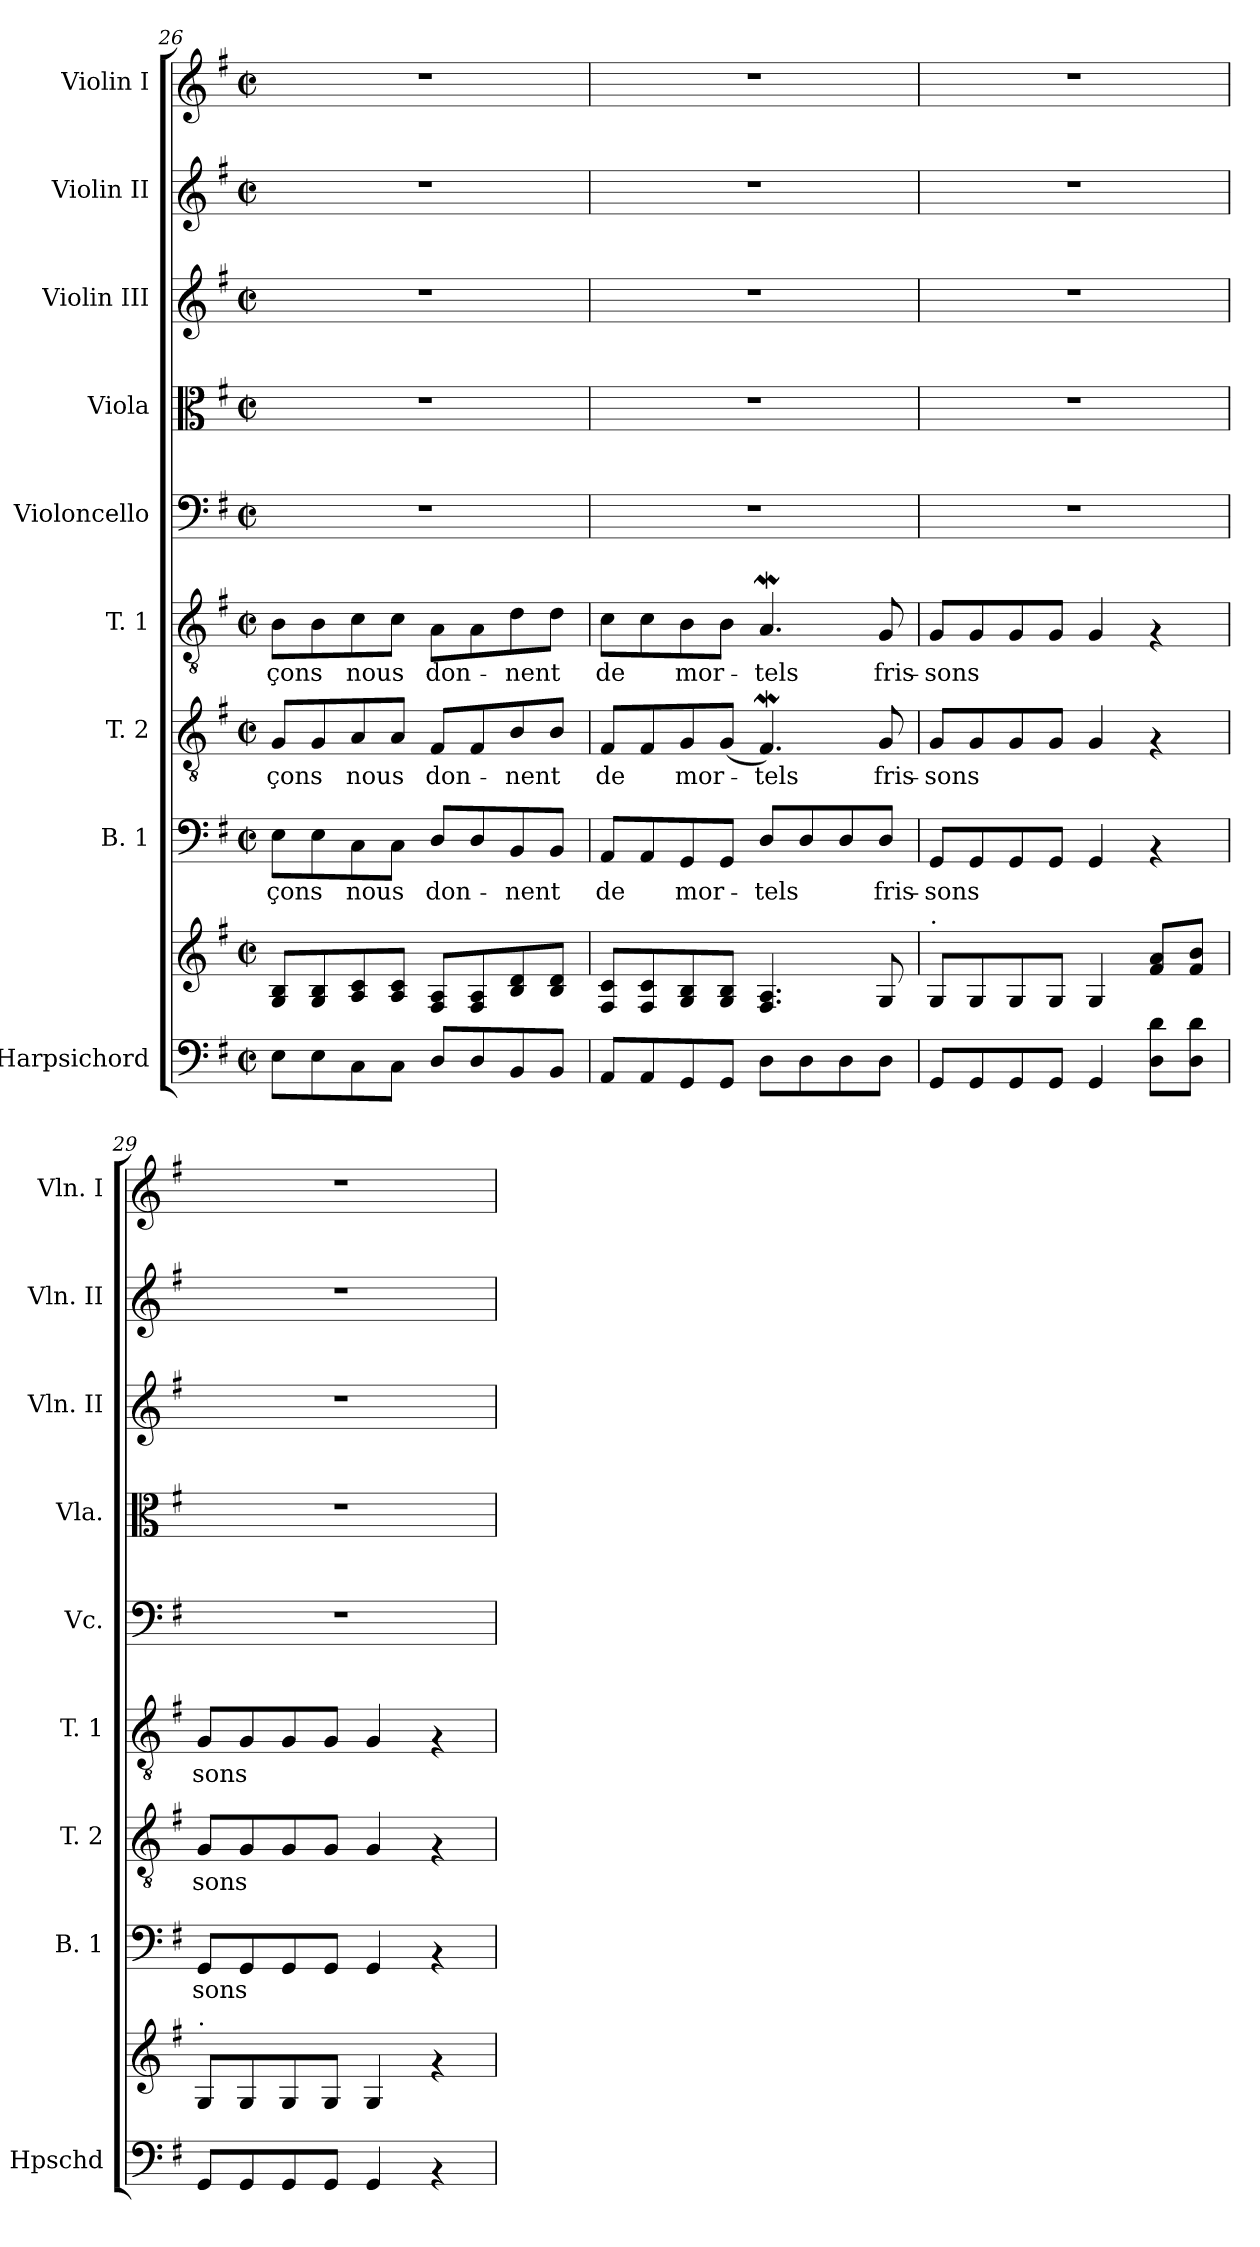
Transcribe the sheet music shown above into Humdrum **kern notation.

**kern	**kern	**kern	**text	**kern	**text	**kern	**text	**kern	**kern	**kern	**kern	**kern
*part9	*part9	*part8	*part8	*part7	*part7	*part6	*part6	*part5	*part4	*part3	*part2	*part1
*staff10	*staff9	*staff8	*staff8	*staff7	*staff7	*staff6	*staff6	*staff5	*staff4	*staff3	*staff2	*staff1
*I"Harpsichord	*	*I"B. 1	*	*I"T. 2	*	*I"T. 1	*	*I"Violoncello	*I"Viola	*I"Violin III	*I"Violin II	*I"Violin I
*I'Hpschd	*	*I'B. 1	*	*I'T. 2	*	*I'T. 1	*	*I'Vc.	*I'Vla.	*I'Vln. II	*I'Vln. II	*I'Vln. I
!!LO:LB:g=z
*clefF4	*clefG2	*clefF4	*	*clefGv2	*	*clefGv2	*	*clefF4	*clefC3	*clefG2	*clefG2	*clefG2
*k[f#]	*k[f#]	*k[f#]	*	*k[f#]	*	*k[f#]	*	*k[f#]	*k[f#]	*k[f#]	*k[f#]	*k[f#]
*G:	*G:	*G:	*	*G:	*	*G:	*	*G:	*G:	*G:	*G:	*G:
*M2/2	*M2/2	*M2/2	*	*M2/2	*	*M2/2	*	*M2/2	*M2/2	*M2/2	*M2/2	*M2/2
*met(c|)	*met(c|)	*met(c|)	*	*met(c|)	*	*met(c|)	*	*met(c|)	*met(c|)	*met(c|)	*met(c|)	*met(c|)
=26	=26	=26	=26	=26	=26	=26	=26	=26	=26	=26	=26	=26
!	!	!	!LO:LY:b	!	!LO:LY:b	!	!LO:LY:b	!	!	!	!	!
8E\L	8G/ 8B/L	8E\L	-çons	8G/L	-çons	8B\L	-çons	1r	1r	1r	1r	1r
8E\	8G/ 8B/	8E\	.	8G/	.	8B\	.	.	.	.	.	.
!	!	!	!LO:LY:b	!	!LO:LY:b	!	!LO:LY:b	!	!	!	!	!
8C\	8A/ 8c/	8C\	nous	8A/	nous	8c\	nous	.	.	.	.	.
8C\J	8A/ 8c/J	8C\J	.	8A/J	.	8c\J	.	.	.	.	.	.
!	!	!	!LO:LY:b	!	!LO:LY:b	!	!LO:LY:b	!	!	!	!	!
8D/L	8F#/ 8A/L	8D/L	don-	8F#/L	don-	8A\L	don-	.	.	.	.	.
8D/	8F#/ 8A/	8D/	.	8F#/	.	8A\	.	.	.	.	.	.
!	!	!	!LO:LY:b	!	!LO:LY:b	!	!LO:LY:b	!	!	!	!	!
8BB/	8B/ 8d/	8BB/	-nent	8B/	-nent	8d\	-nent	.	.	.	.	.
8BB/J	8B/ 8d/J	8BB/J	.	8B/J	.	8d\J	.	.	.	.	.	.
=27	=27	=27	=27	=27	=27	=27	=27	=27	=27	=27	=27	=27
!	!	!	!LO:LY:b	!	!LO:LY:b	!	!LO:LY:b	!	!	!	!	!
8AA/L	8F#/ 8c/L	8AA/L	de	8F#/L	de	8c\L	de	1r	1r	1r	1r	1r
8AA/	8F#/ 8c/	8AA/	.	8F#/	.	8c\	.	.	.	.	.	.
!	!	!	!LO:LY:b	!	!LO:LY:b	!	!LO:LY:b	!	!	!	!	!
8GG/	8G/ 8B/	8GG/	mor-	8G/	mor-	8B\	mor-	.	.	.	.	.
8GG/J	8G/ 8B/J	8GG/J	.	(>8G/J	.	8B\J	.	.	.	.	.	.
!	!	!	!LO:LY:b	!	!LO:LY:b	!	!LO:LY:b	!	!	!	!	!
8D\L	4.F#/ 4.A/	8D/L	-tels	4.F#W/)	-tels	4.AW/	-tels	.	.	.	.	.
8D\	.	8D/	.	.	.	.	.	.	.	.	.	.
8D\	.	8D/	.	.	.	.	.	.	.	.	.	.
!	!	!	!LO:LY:b	!	!LO:LY:b	!	!LO:LY:b	!	!	!	!	!
8D\J	8G/	8D/J	fris-	8G/	fris-	8G/	fris-	.	.	.	.	.
=28	=28	=28	=28	=28	=28	=28	=28	=28	=28	=28	=28	=28
!	!LO:TX:a:t=.	!	!	!	!	!	!	!	!	!	!	!
!	!	!	!LO:LY:b	!	!LO:LY:b	!	!LO:LY:b	!	!	!	!	!
8GG/L	8G/L	8GG/L	-sons	8G/L	-sons	8G/L	-sons	1r	1r	1r	1r	1r
8GG/	8G/	8GG/	.	8G/	.	8G/	.	.	.	.	.	.
8GG/	8G/	8GG/	.	8G/	.	8G/	.	.	.	.	.	.
8GG/J	8G/J	8GG/J	.	8G/J	.	8G/J	.	.	.	.	.	.
4GG/	4G/	4GG/	.	4G/	.	4G/	.	.	.	.	.	.
8D\ 8d\L	8f#/ 8a/L	4rAA	.	4rF	.	4rF	.	.	.	.	.	.
8D\ 8d\J	8f#/ 8b/J	.	.	.	.	.	.	.	.	.	.	.
=29	=29	=29	=29	=29	=29	=29	=29	=29	=29	=29	=29	=29
!	!LO:TX:a:t=.	!	!	!	!	!	!	!	!	!	!	!
!	!	!	!LO:LY:b	!	!LO:LY:b	!	!LO:LY:b	!	!	!	!	!
8GG/L	8G/L	8GG/L	sons	8G/L	sons	8G/L	sons	1r	1r	1r	1r	1r
8GG/	8G/	8GG/	.	8G/	.	8G/	.	.	.	.	.	.
8GG/	8G/	8GG/	.	8G/	.	8G/	.	.	.	.	.	.
8GG/J	8G/J	8GG/J	.	8G/J	.	8G/J	.	.	.	.	.	.
4GG/	4G/	4GG/	.	4G/	.	4G/	.	.	.	.	.	.
4rAA	4rf	4rAA	.	4rF	.	4rF	.	.	.	.	.	.
=	=	=	=	=	=	=	=	=	=	=	=	=
*-	*-	*-	*-	*-	*-	*-	*-	*-	*-	*-	*-	*-
